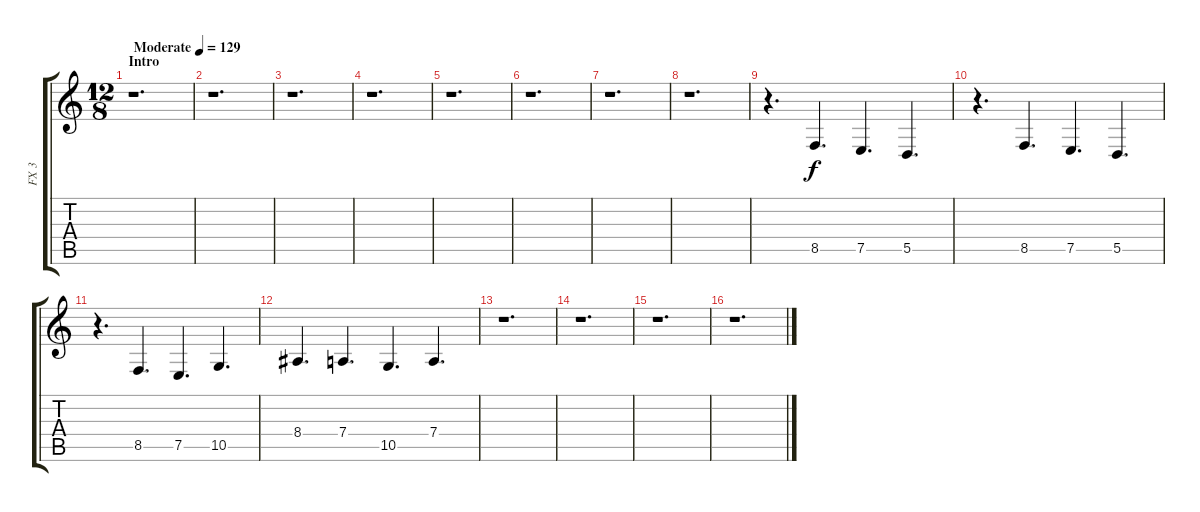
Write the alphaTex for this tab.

\track ("FX 3" "FX 3") {instrument stringensemble1}
\staff {score tabs}
\tuning (E4 B3 G3 D3 A2 D2) {hide}
\ts (12 8)
\section ("" "Intro")
\tempo (129 "Moderate")
\clef g2
\ks c
r.1{d dy f instrument stringensemble1} |
r.1{d} |
r.1{d} |
r.1{d} |
r.1{d} |
r.1{d} |
r.1{d} |
r.1{d} |
r.4{d} 8.5.4{d} 7.5.4{d} 5.5.4{d} |
r.4{d} 8.5.4{d} 7.5.4{d} 5.5.4{d} |
r.4{d} 8.5.4{d} 7.5.4{d} 10.5.4{d} |
8.4.4{d} 7.4.4{d} 10.5.4{d} 7.4.4{d} |
r.1{d} |
r.1{d} |
r.1{d} |
r.1{d}
